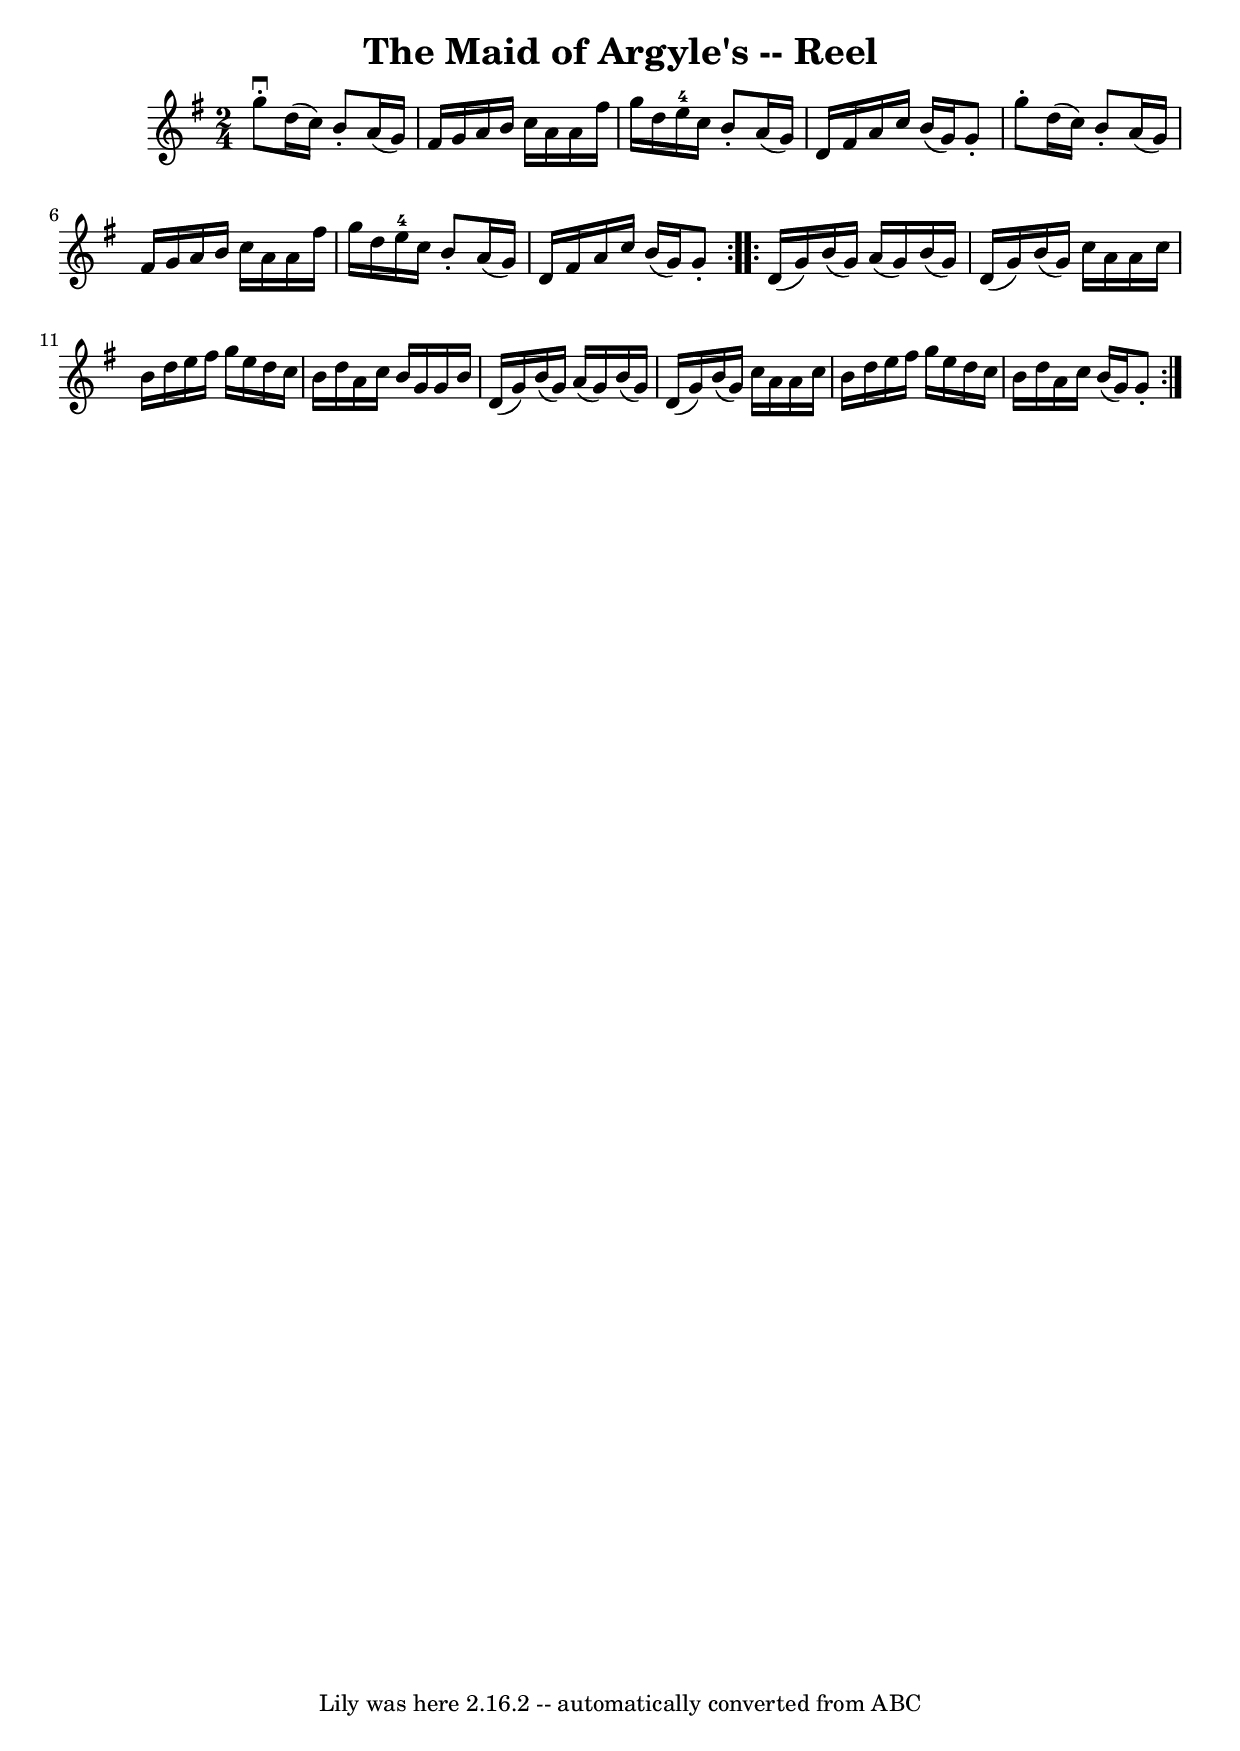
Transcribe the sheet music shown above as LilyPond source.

\version "2.16.2"
\include "Mammoth.ily"
\header {
  %% book = "Ryan's Mammoth Collection"
  crossRefNumber = "1"
  footnotes = "\\\\265"
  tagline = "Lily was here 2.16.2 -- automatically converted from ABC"
  title = "The Maid of Argyle's -- Reel"

}
voicedefault =  {



  \repeat volta 2 {

    \time 2/4 
    \key g \major
    g''8^\downbow-. d''16 (c''16) b'8-.   
    a'16 (g'16)   |
    fis'16 g'16 a'16 b'16 c''16 a'16  
    a'16 fis''16    |
    g''16 d''16 e''16-4 c''16 b'8-.  
    a'16 (g'16)   |
    d'16 fis'16 a'16 c''16 b'16 (
    g'16) g'8-.   |
    g''8-. d''16 (c''16) b'8-. a'16 
    (g'16)   |
    fis'16 g'16 a'16 b'16 c''16 a'16    
    a'16 fis''16    |
    g''16 d''16 e''16-4 c''16 b'8-.   
    a'16 (g'16)   |
    d'16 fis'16 a'16 c''16 b'16 (g'16 
    ) g'8-.   
  }     
  \repeat volta 2 {
    d'16 (g'16) b'16 (g'16)  
    a'16 (g'16) b'16 (g'16)   |
    d'16 (g'16) b'16 (
    g'16) c''16 a'16 a'16 c''16    |
    b'16 d''16 e''16 
    fis''16 g''16 e''16 d''16 c''16    |
    b'16 d''16    
    a'16 c''16 b'16 g'16 g'16 b'16    |
    d'16 (g'16) 
    b'16 (g'16) a'16 (g'16) b'16 (g'16)   |
    d'16 (
    g'16) b'16 (g'16) c''16 a'16 a'16 c''16    |
    
    b'16 d''16 e''16 fis''16 g''16 e''16 d''16 c''16    
    |
    b'16 d''16 a'16 c''16 b'16 (g'16) g'8-.   
  }   

}

\score{
  <<

    \context Staff="default"
    {
      \voicedefault 
      
    }

  >>
  \layout {
    
  }
  \midi {
  }

}
